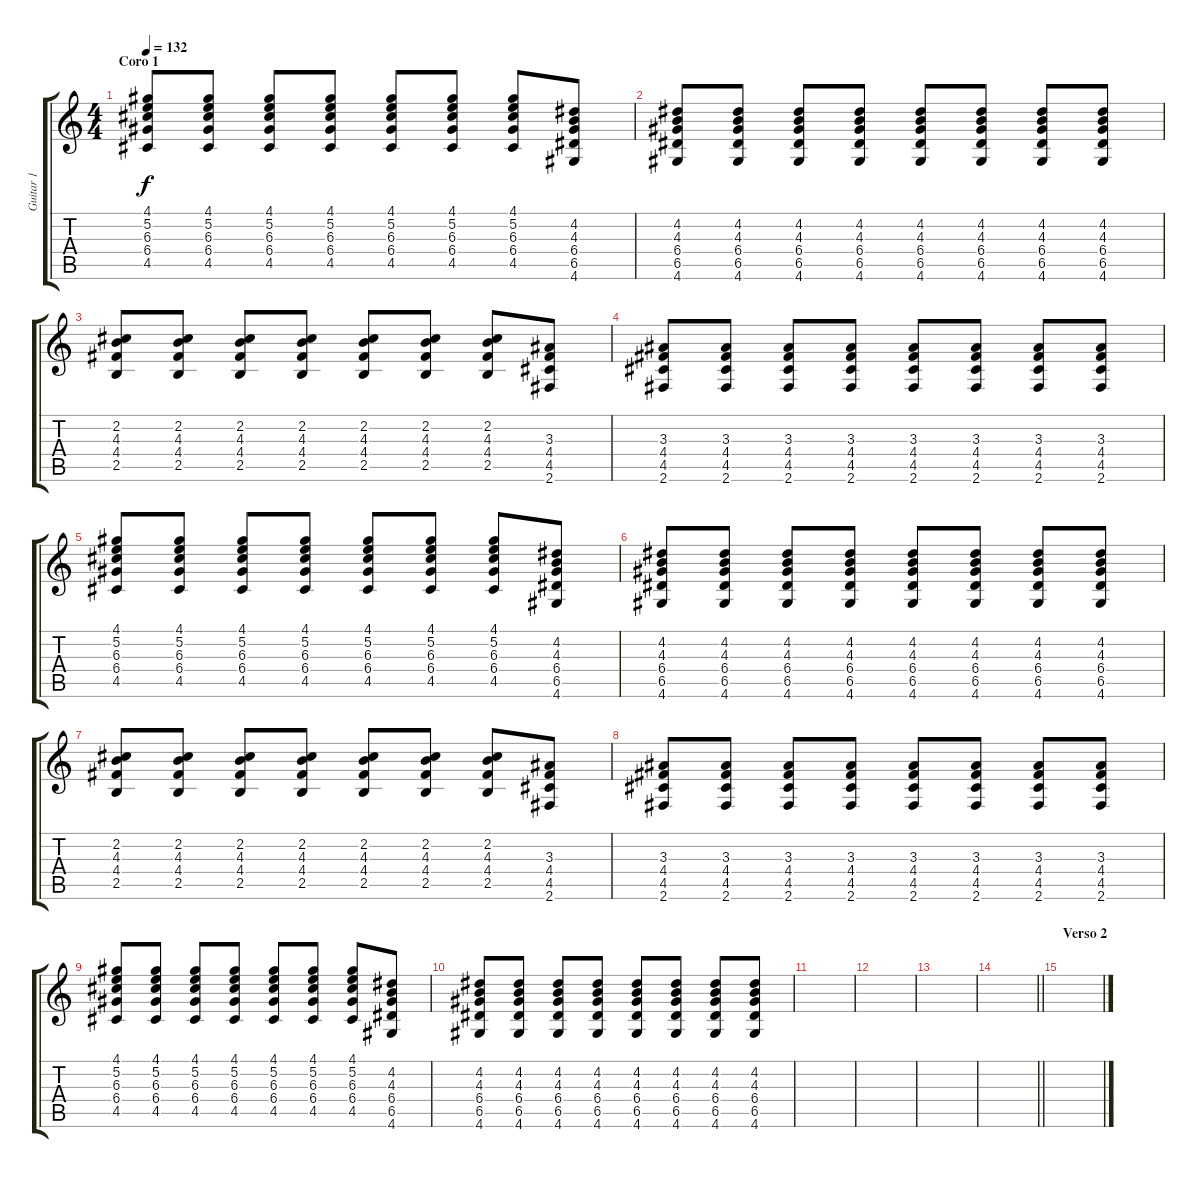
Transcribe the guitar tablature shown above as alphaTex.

\track ("Guitar 1" "Guitar 1") {instrument overdrivenguitar}
\staff {score tabs}
\tuning (E4 B3 G3 D3 A2 E2) {hide}
\ts (4 4)
\section ("" "Coro 1")
\tempo 132
\clef g2
\ks c
(4.1 5.2 6.3 6.4 4.5).8{dy f} (4.1 5.2 6.3 6.4 4.5).8 (4.1 5.2 6.3 6.4 4.5).8 (4.1 5.2 6.3 6.4 4.5).8 (4.1 5.2 6.3 6.4 4.5).8 (4.1 5.2 6.3 6.4 4.5).8 (4.1 5.2 6.3 6.4 4.5).8 (4.2 4.3 6.4 6.5 4.6).8 |
(4.2 4.3 6.4 6.5 4.6).8 (4.2 4.3 6.4 6.5 4.6).8 (4.2 4.3 6.4 6.5 4.6).8 (4.2 4.3 6.4 6.5 4.6).8 (4.2 4.3 6.4 6.5 4.6).8 (4.2 4.3 6.4 6.5 4.6).8 (4.2 4.3 6.4 6.5 4.6).8 (4.2 4.3 6.4 6.5 4.6).8 |
(2.2 4.3 4.4 2.5).8 (2.2 4.3 4.4 2.5).8 (2.2 4.3 4.4 2.5).8 (2.2 4.3 4.4 2.5).8 (2.2 4.3 4.4 2.5).8 (2.2 4.3 4.4 2.5).8 (2.2 4.3 4.4 2.5).8 (3.3 4.4 4.5 2.6).8 |
(3.3 4.4 4.5 2.6).8 (3.3 4.4 4.5 2.6).8 (3.3 4.4 4.5 2.6).8 (3.3 4.4 4.5 2.6).8 (3.3 4.4 4.5 2.6).8 (3.3 4.4 4.5 2.6).8 (3.3 4.4 4.5 2.6).8 (3.3 4.4 4.5 2.6).8 |
(4.1 5.2 6.3 6.4 4.5).8 (4.1 5.2 6.3 6.4 4.5).8 (4.1 5.2 6.3 6.4 4.5).8 (4.1 5.2 6.3 6.4 4.5).8 (4.1 5.2 6.3 6.4 4.5).8 (4.1 5.2 6.3 6.4 4.5).8 (4.1 5.2 6.3 6.4 4.5).8 (4.2 4.3 6.4 6.5 4.6).8 |
(4.2 4.3 6.4 6.5 4.6).8 (4.2 4.3 6.4 6.5 4.6).8 (4.2 4.3 6.4 6.5 4.6).8 (4.2 4.3 6.4 6.5 4.6).8 (4.2 4.3 6.4 6.5 4.6).8 (4.2 4.3 6.4 6.5 4.6).8 (4.2 4.3 6.4 6.5 4.6).8 (4.2 4.3 6.4 6.5 4.6).8 |
(2.2 4.3 4.4 2.5).8 (2.2 4.3 4.4 2.5).8 (2.2 4.3 4.4 2.5).8 (2.2 4.3 4.4 2.5).8 (2.2 4.3 4.4 2.5).8 (2.2 4.3 4.4 2.5).8 (2.2 4.3 4.4 2.5).8 (3.3 4.4 4.5 2.6).8 |
(3.3 4.4 4.5 2.6).8 (3.3 4.4 4.5 2.6).8 (3.3 4.4 4.5 2.6).8 (3.3 4.4 4.5 2.6).8 (3.3 4.4 4.5 2.6).8 (3.3 4.4 4.5 2.6).8 (3.3 4.4 4.5 2.6).8 (3.3 4.4 4.5 2.6).8 |
(4.1 5.2 6.3 6.4 4.5).8 (4.1 5.2 6.3 6.4 4.5).8 (4.1 5.2 6.3 6.4 4.5).8 (4.1 5.2 6.3 6.4 4.5).8 (4.1 5.2 6.3 6.4 4.5).8 (4.1 5.2 6.3 6.4 4.5).8 (4.1 5.2 6.3 6.4 4.5).8 (4.2 4.3 6.4 6.5 4.6).8 |
(4.2 4.3 6.4 6.5 4.6).8 (4.2 4.3 6.4 6.5 4.6).8 (4.2 4.3 6.4 6.5 4.6).8 (4.2 4.3 6.4 6.5 4.6).8 (4.2 4.3 6.4 6.5 4.6).8 (4.2 4.3 6.4 6.5 4.6).8 (4.2 4.3 6.4 6.5 4.6).8 (4.2 4.3 6.4 6.5 4.6).8 |
|
|
|
\barLineRight lightlight
|
\section ("" "Verso 2")
